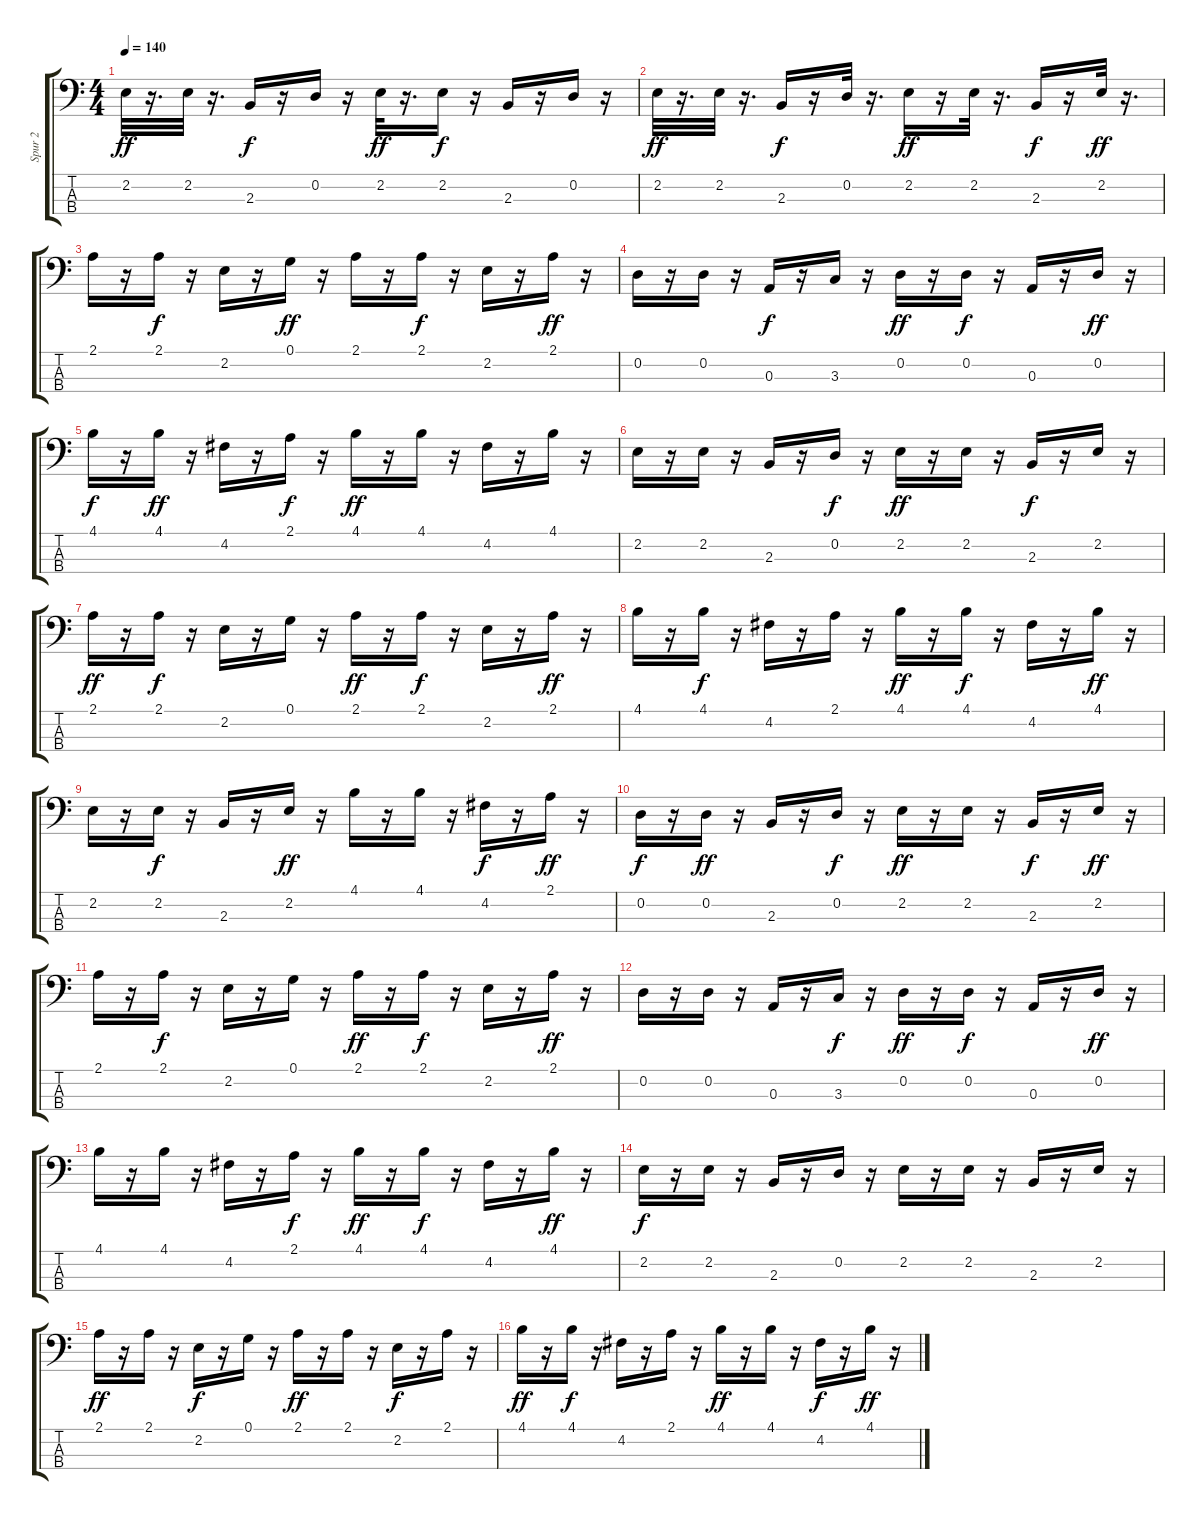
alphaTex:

\track ("Spur 2" "Spur 2") {instrument electricbasspick}
\staff {score tabs}
\tuning (G2 D2 A1 E1) {hide}
\ts (4 4)
\tempo 140
\clef f4
\ks c
2.2.32{dy ff} r.16{d} 2.2.32 r.16{d} 2.3.16{dy f} r.16 0.2.16 r.16 2.2.32{dy ff} r.16{d} 2.2.16{dy f} r.16 2.3.16 r.16 0.2.16 r.16 |
2.2.32{dy ff} r.16{d} 2.2.32 r.16{d} 2.3.16{dy f} r.16 0.2.32 r.16{d} 2.2.16{dy ff} r.16 2.2.32 r.16{d} 2.3.16{dy f} r.16 2.2.32{dy ff} r.16{d} |
2.1.16 r.16 2.1.16{dy f} r.16 2.2.16 r.16 0.1.16{dy ff} r.16 2.1.16 r.16 2.1.16{dy f} r.16 2.2.16 r.16 2.1.16{dy ff} r.16 |
0.2.16 r.16 0.2.16 r.16 0.3.16{dy f} r.16 3.3.16 r.16 0.2.16{dy ff} r.16 0.2.16{dy f} r.16 0.3.16 r.16 0.2.16{dy ff} r.16 |
4.1.16{dy f} r.16 4.1.16{dy ff} r.16 4.2.16 r.16 2.1.16{dy f} r.16 4.1.16{dy ff} r.16 4.1.16 r.16 4.2.16 r.16 4.1.16 r.16 |
2.2.16 r.16 2.2.16 r.16 2.3.16 r.16 0.2.16{dy f} r.16 2.2.16{dy ff} r.16 2.2.16 r.16 2.3.16{dy f} r.16 2.2.16 r.16 |
2.1.16{dy ff} r.16 2.1.16{dy f} r.16 2.2.16 r.16 0.1.16 r.16 2.1.16{dy ff} r.16 2.1.16{dy f} r.16 2.2.16 r.16 2.1.16{dy ff} r.16 |
4.1.16 r.16 4.1.16{dy f} r.16 4.2.16 r.16 2.1.16 r.16 4.1.16{dy ff} r.16 4.1.16{dy f} r.16 4.2.16 r.16 4.1.16{dy ff} r.16 |
2.2.16 r.16 2.2.16{dy f} r.16 2.3.16 r.16 2.2.16{dy ff} r.16 4.1.16 r.16 4.1.16 r.16 4.2.16{dy f} r.16 2.1.16{dy ff} r.16 |
0.2.16{dy f} r.16 0.2.16{dy ff} r.16 2.3.16 r.16 0.2.16{dy f} r.16 2.2.16{dy ff} r.16 2.2.16 r.16 2.3.16{dy f} r.16 2.2.16{dy ff} r.16 |
2.1.16 r.16 2.1.16{dy f} r.16 2.2.16 r.16 0.1.16 r.16 2.1.16{dy ff} r.16 2.1.16{dy f} r.16 2.2.16 r.16 2.1.16{dy ff} r.16 |
0.2.16 r.16 0.2.16 r.16 0.3.16 r.16 3.3.16{dy f} r.16 0.2.16{dy ff} r.16 0.2.16{dy f} r.16 0.3.16 r.16 0.2.16{dy ff} r.16 |
4.1.16 r.16 4.1.16 r.16 4.2.16 r.16 2.1.16{dy f} r.16 4.1.16{dy ff} r.16 4.1.16{dy f} r.16 4.2.16 r.16 4.1.16{dy ff} r.16 |
2.2.16{dy f} r.16 2.2.16 r.16 2.3.16 r.16 0.2.16 r.16 2.2.16 r.16 2.2.16 r.16 2.3.16 r.16 2.2.16 r.16 |
2.1.16{dy ff} r.16 2.1.16 r.16 2.2.16{dy f} r.16 0.1.16 r.16 2.1.16{dy ff} r.16 2.1.16 r.16 2.2.16{dy f} r.16 2.1.16 r.16 |
4.1.16{dy ff} r.16 4.1.16{dy f} r.16 4.2.16 r.16 2.1.16 r.16 4.1.16{dy ff} r.16 4.1.16 r.16 4.2.16{dy f} r.16 4.1.16{dy ff} r.16
